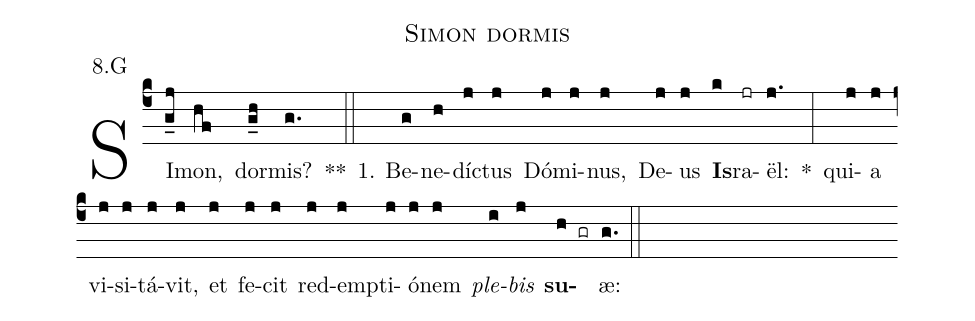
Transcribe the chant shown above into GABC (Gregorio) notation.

name:Simon dormis;
office-part:Antiphona;
mode:8;
annotation: 8.G;
%%
(c4) SI(g_j)mon,(hf) dor(g_h)mis?(g.) **(::)
1. Be(g)ne(h)díc(j)tus(j) Dó(j)mi(j)nus,(j) De(j)us(j) <b>Is</b>(k)ra(jr)ël:(j.) *(:) qui(j)a(j) vi(j)si(j)tá(j)vit,(j) et(j) fe(j)cit(j) red(j)emp(j)ti(j)ó(j)nem(j) <i>ple</i>(i)<i>bis</i>(j) <b>su</b>(h gr)æ:(g.) (::)
